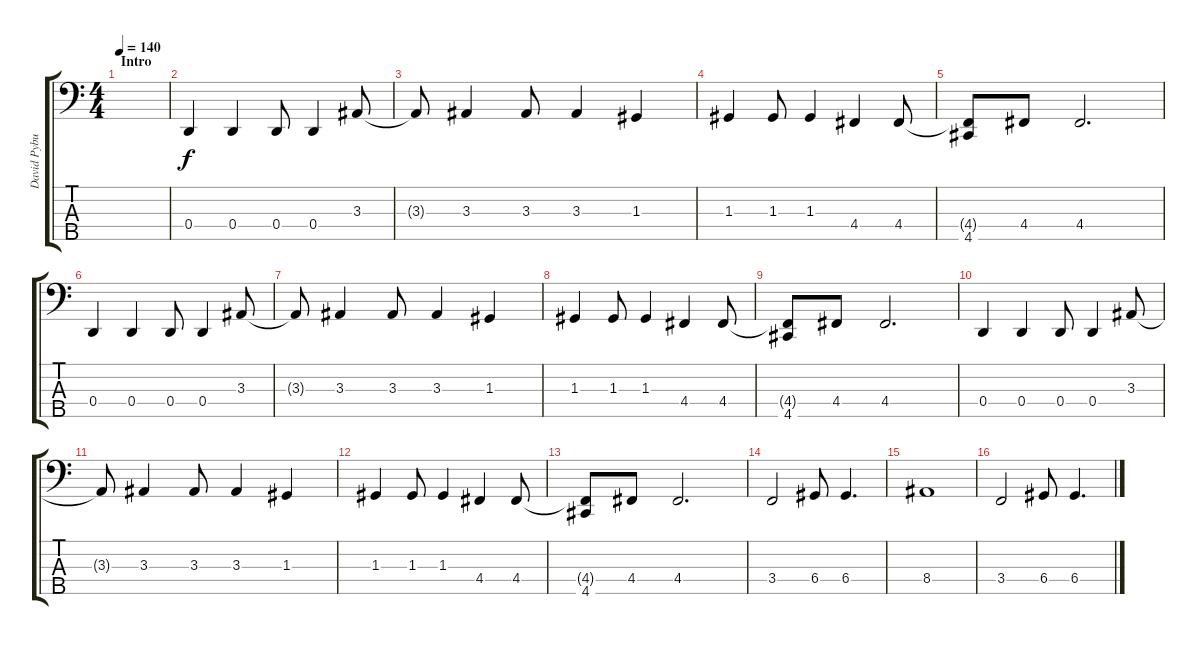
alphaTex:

\track ("David Pybus" "David Pybu") {instrument electricbassfinger}
\staff {score tabs}
\tuning (F2 C2 G1 D1 A0) {hide}
\ts (4 4)
\section ("" "Intro")
\tempo 140
\clef f4
\ks c
|
0.4.4 0.4.4 0.4.8 0.4.4 3.3.8 |
3.3{t}.8 3.3.4 3.3.8 3.3.4 1.3.4 |
1.3.4 1.3.8 1.3.4 4.4.4 4.4.8 |
(4.4{t} 4.5).8 4.4.8 4.4.2{d} |
0.4.4 0.4.4 0.4.8 0.4.4 3.3.8 |
3.3{t}.8 3.3.4 3.3.8 3.3.4 1.3.4 |
1.3.4 1.3.8 1.3.4 4.4.4 4.4.8 |
(4.4{t} 4.5).8 4.4.8 4.4.2{d} |
0.4.4 0.4.4 0.4.8 0.4.4 3.3.8 |
3.3{t}.8 3.3.4 3.3.8 3.3.4 1.3.4 |
1.3.4 1.3.8 1.3.4 4.4.4 4.4.8 |
(4.4{t} 4.5).8 4.4.8 4.4.2{d} |
3.4.2 6.4.8 6.4.4{d} |
8.4.1 |
3.4.2 6.4.8 6.4.4{d}
